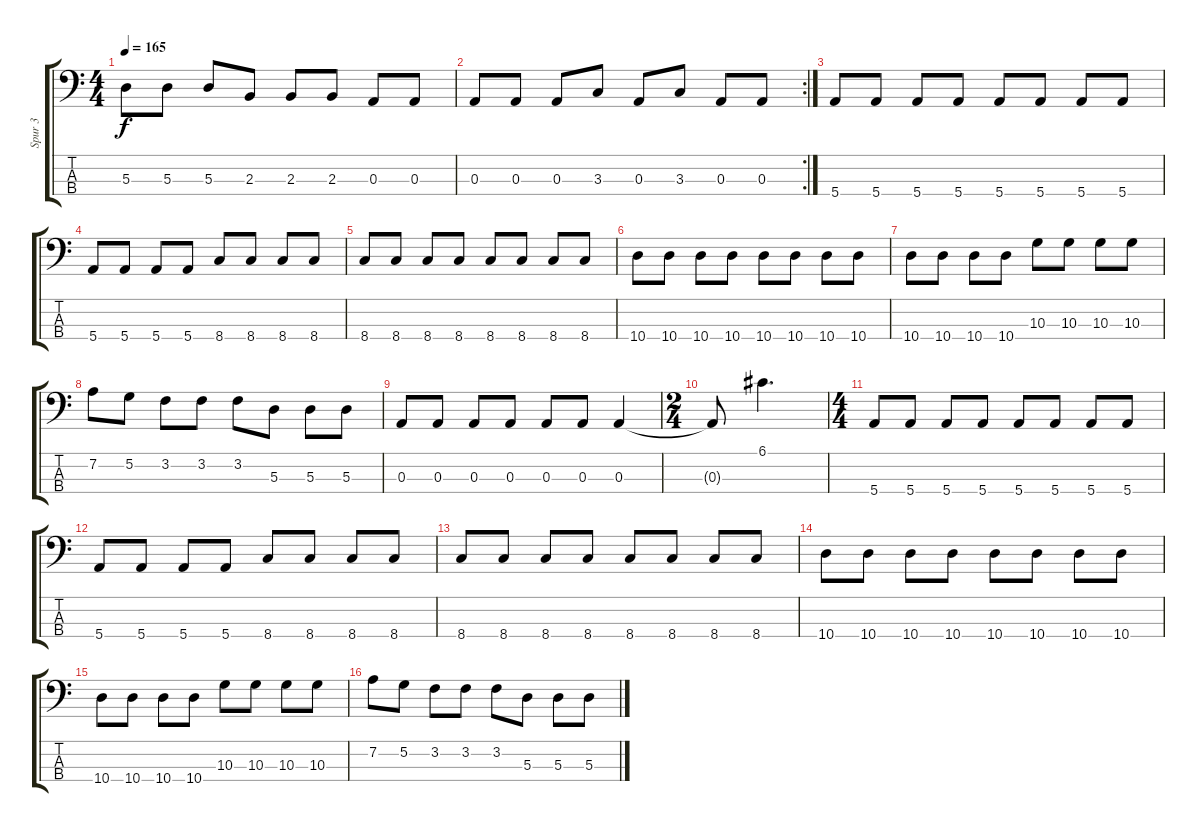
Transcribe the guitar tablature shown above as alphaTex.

\track ("Spur 3" "Spur 3") {instrument electricbasspick}
\staff {score tabs}
\tuning (G2 D2 A1 E1) {hide}
\ts (4 4)
\tempo 165
\clef f4
\ks c
5.3.8{dy f} 5.3.8 5.3.8 2.3.8 2.3.8 2.3.8 0.3.8 0.3.8 |
\rc 2
0.3.8 0.3.8 0.3.8 3.3.8 0.3.8 3.3.8 0.3.8 0.3.8 |
5.4.8 5.4.8 5.4.8 5.4.8 5.4.8 5.4.8 5.4.8 5.4.8 |
5.4.8 5.4.8 5.4.8 5.4.8 8.4.8 8.4.8 8.4.8 8.4.8 |
8.4.8 8.4.8 8.4.8 8.4.8 8.4.8 8.4.8 8.4.8 8.4.8 |
10.4.8 10.4.8 10.4.8 10.4.8 10.4.8 10.4.8 10.4.8 10.4.8 |
10.4.8 10.4.8 10.4.8 10.4.8 10.3.8 10.3.8 10.3.8 10.3.8 |
7.2.8 5.2.8 3.2.8 3.2.8 3.2.8 5.3.8 5.3.8 5.3.8 |
0.3.8 0.3.8 0.3.8 0.3.8 0.3.8 0.3.8 0.3.4 |
\ts (2 4)
0.3{t}.8 6.1.4{d} |
\ts (4 4)
5.4.8 5.4.8 5.4.8 5.4.8 5.4.8 5.4.8 5.4.8 5.4.8 |
5.4.8 5.4.8 5.4.8 5.4.8 8.4.8 8.4.8 8.4.8 8.4.8 |
8.4.8 8.4.8 8.4.8 8.4.8 8.4.8 8.4.8 8.4.8 8.4.8 |
10.4.8 10.4.8 10.4.8 10.4.8 10.4.8 10.4.8 10.4.8 10.4.8 |
10.4.8 10.4.8 10.4.8 10.4.8 10.3.8 10.3.8 10.3.8 10.3.8 |
7.2.8 5.2.8 3.2.8 3.2.8 3.2.8 5.3.8 5.3.8 5.3.8
